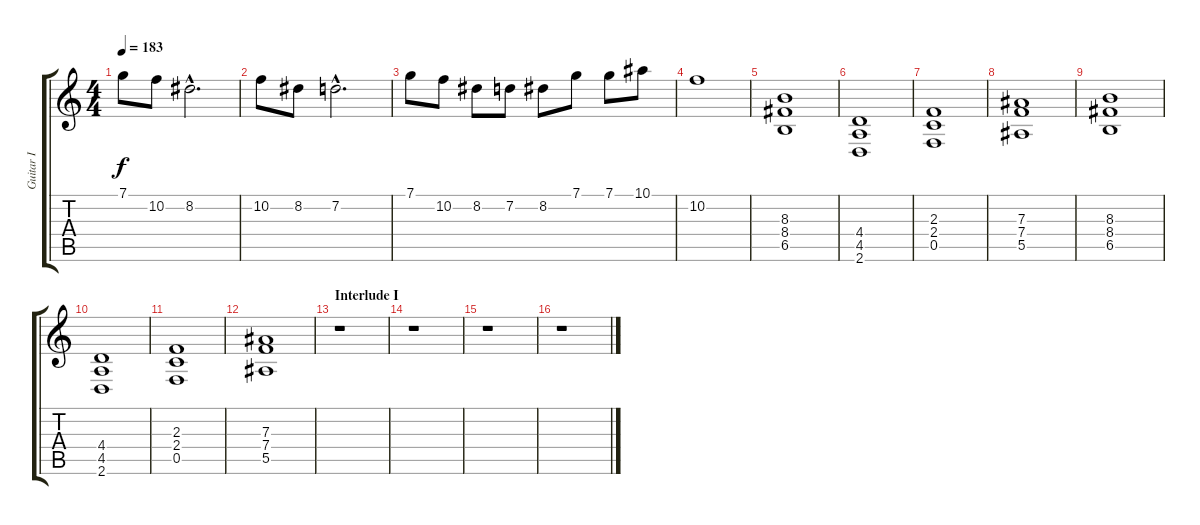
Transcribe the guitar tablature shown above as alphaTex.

\track ("Guitar I" "Guitar I") {instrument distortionguitar}
\staff {score tabs}
\tuning (C4 G3 Eb3 Bb2 F2 C2) {hide}
\ts (4 4)
\tempo 183
\clef g2
\ks c
7.1.8{dy f} 10.2.8 8.2{hac}.2{d} |
10.2.8 8.2.8 7.2{hac}.2{d} |
7.1.8 10.2.8 8.2.8 7.2.8 8.2.8 7.1.8 7.1.8 10.1.8 |
10.2.1 |
(8.3 8.4 6.5).1{volume 14} |
(4.4 4.5 2.6).1 |
(2.3 2.4 0.5).1 |
(7.3 7.4 5.5).1 |
(8.3 8.4 6.5).1 |
(4.4 4.5 2.6).1 |
(2.3 2.4 0.5).1 |
(7.3 7.4 5.5).1 |
\section ("" "Interlude I")
r.1 |
r.1 |
r.1 |
r.1
